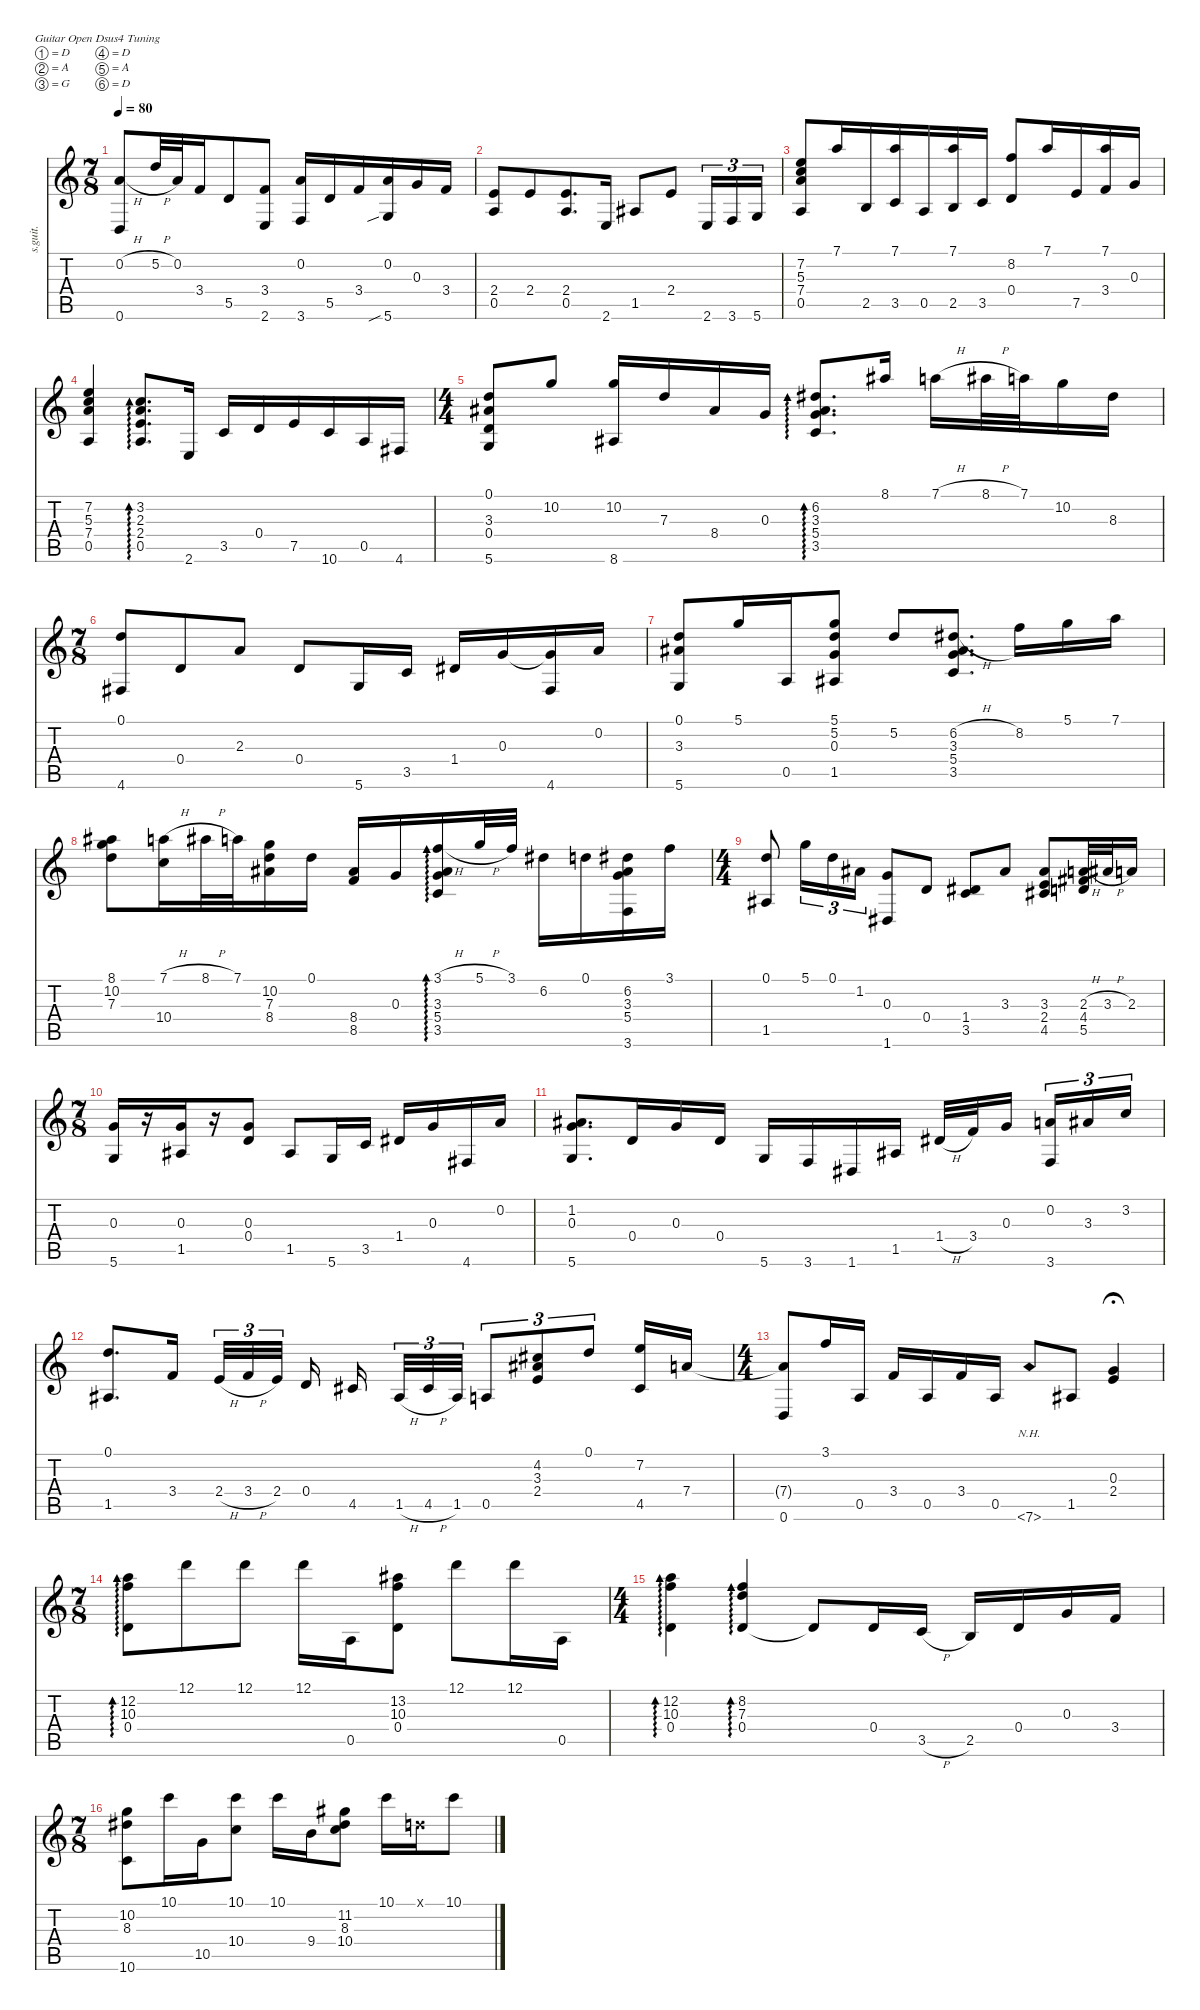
\defaultSystemsLayout 4
\hideDynamics
\bracketExtendMode nobrackets
\track ("Steel Guitar" "s.guit.") {instrument acousticguitarsteel}
\staff {score tabs}
\tuning (D4 A3 G3 D3 A2 D2)
\ts (7 8)
\tempo 80
\clef g2
\ks c
(0.2{h} 0.6).8{dy mf beam Up} 5.2{h}.32{beam Up} 0.2.32{beam Up} 3.4.16{beam Up} 5.5.8{beam Up} (3.4 2.6).8{beam Up} (3.6 0.2).16{beam Up} 5.5.16{beam Up} 3.4.16{beam Up} (0.2 5.6{sib}).16{beam Up} 0.3.16{beam Up} 3.4.16{beam Up} |
(2.4 0.5).8{beam Up} 2.4.8{beam Up} (2.4 0.5).8{d beam Up} 2.6.16{beam Up} 1.5{acc #}.8{beam Up} 2.4.8{beam Up} 2.6.16{tu (3 2) beam Up} 3.6.16{tu (3 2) beam Up} 5.6.16{tu (3 2) beam Up} |
(0.5 7.4 5.3 7.2).8{beam Up} 7.1.16{beam Up} 2.5.16{beam Up} (7.1 3.5).16{beam Up} 0.5.16{beam Up} (2.5 7.1).16{beam Up} 3.5.16{beam Up} (8.2 0.4).8{beam Up} 7.1.16{beam Up} 7.5.16{beam Up} (3.4 7.1).16{beam Up} 0.3.16{beam Up} |
(7.4 7.2 5.3 0.5).4{beam Up} (3.2 2.3 2.4 0.5).8{d ad 0 beam Up} 2.6.16{beam Up} 3.5.16{beam Up} 0.4.16{beam Up} 7.5.16{beam Up} 10.6.16{beam Up} 0.5.16{beam Up} 4.6{acc #}.16{beam Up} |
\ts (4 4)
\beaming (8 2 2 2 2)
(0.1 5.6 3.3{acc #} 0.4).8{beam Up} 10.2.8{beam Up} (10.2 8.6{acc #}).16{beam Up} 7.3.16{beam Up} 8.4{acc #}.16{beam Up} 0.3.16{beam Up} (6.2{acc #} 3.3{acc #} 5.4 3.5).8{d ad 0 beam Up} 8.1{acc #}.16{beam Up} 7.1{h}.16{beam Down} 8.1{h acc #}.32{beam Down} 7.1.32{beam Down} 10.2.16{beam Down} 8.3{acc #}.16{beam Down} |
\ts (7 8)
\beaming (8 3 2 2)
(0.1 4.6{acc #}).8{beam Up} 0.4.8{beam Up} 2.3.8{beam Up} 0.4.8{beam Up} 5.6.16{beam Up} 3.5.16{beam Up} 1.4{acc #}.16{beam Up} 0.3.16{beam Up} (4.6{acc #} 0.3{t}).16{beam Up} 0.2.16{beam Up} |
(5.6 0.1 3.3{acc #}).8{beam Up} 5.1.16{beam Up} 0.5.16{beam Up} (5.1 5.2 0.3 1.5{acc #}).8{beam Up} 5.2.8{beam Up} (6.2{h acc #} 3.3{acc #} 5.4 3.5).8{d beam Up} 8.2.16{beam Down} 5.1.16{beam Down} 7.1.16{beam Down} |
(8.1{acc #} 10.2 7.3).8{beam Down} (7.1{h} 10.4).16{beam Down} 8.1{h acc #}.32{beam Down} 7.1.32{beam Down} (10.2 7.3 8.4{acc #}).16{beam Down} 0.1.16{beam Down} (8.4{acc #} 8.5).16{beam Up} 0.3.16{beam Up} (3.1{h} 3.3{acc #} 5.4 3.5).16{ad 0 beam Up} 5.1{h}.32{beam Up} 3.1.32{beam Up} 6.2{acc #}.16{beam Down} 0.1.16{beam Down} (6.2{acc #} 3.3{acc #} 5.4 3.6).16{beam Down} 3.1.16{beam Down} |
\ts (4 4)
\beaming (8 2 2 2 2)
(0.1 1.5{acc #}).8{beam Up} 5.1.16{tu (3 2) beam Down} 0.1.16{tu (3 2) beam Down} 1.2{acc #}.16{tu (3 2) beam Down} (0.3 1.6{acc #}).8{beam Up} 0.4.8{beam Up} (1.4{acc #} 3.5).8{beam Up} 3.3{acc #}.8{beam Up} (3.3{acc #} 2.4 4.5{acc #}).8{beam Up} (2.3{h} 4.4{acc #} 5.5).32{beam Up} 3.3{h acc #}.32{beam Up} 2.3.16{beam Up} |
\ts (7 8)
\beaming (8 3 2 2)
(0.3 5.6).16{beam Up} r.16{beam Up} (0.3 1.5{acc #}).16{beam Up} r.16{beam Up} (0.3 0.4).8{beam Up} 1.5{acc #}.8{beam Up} 5.6.16{beam Up} 3.5.16{beam Up} 1.4{acc #}.16{beam Up} 0.3.16{beam Up} 4.6{acc #}.16{beam Up} 0.2.16{beam Up} |
(1.2{acc #} 0.3 5.6).8{d beam Up} 0.4.16{beam Up} 0.3.16{beam Up} 0.4.16{beam Up} 5.6.16{beam Up} 3.6.16{beam Up} 1.6{acc #}.16{beam Up} 1.5{acc #}.16{beam Up} 1.4{h acc #}.32{beam Up} 3.4.32{beam Up} 0.3.16{beam Up} (0.2 3.6).16{tu (3 2) beam Up} 3.3{acc #}.16{tu (3 2) beam Up} 3.2.16{tu (3 2) beam Up} |
(0.1 1.5{acc #}).8{d beam Up} 3.4.16{beam Up} 2.4{h}.32{tu (3 2) beam Up} 3.4{h}.32{tu (3 2) beam Up} 2.4.32{tu (3 2) beam Up} 0.4.16{beam Up} 4.5{acc #}.16{beam Up} 1.5{h acc #}.32{tu (3 2) beam Up} 4.5{h acc #}.32{tu (3 2) beam Up} 1.5{acc #}.32{tu (3 2) beam Up} 0.5.8{tu (3 2) beam Up} (3.3{acc #} 4.2{acc #} 2.4).8{tu (3 2) beam Up} 0.1.8{tu (3 2) beam Up} (7.2 4.5{acc #}).16{beam Up} 7.4.16{beam Up} |
\ts (4 4)
\beaming (8 2 2 2 2)
(7.4{t} 0.6).8{beam Up} 3.1.16{beam Up} 0.5.16{beam Up} 3.4.16{beam Up} 0.5.16{beam Up} 3.4.16{beam Up} 0.5.16{beam Up} 7.6{nh}.8{beam Up} 1.5{acc #}.8{beam Up} (2.4 0.3).4{fermata (medium 0.5) beam Up} |
\ts (7 8)
\beaming (8 3 2 2)
(12.2 10.3 0.4).8{ad 0 beam Down} 12.1.8{beam Down} 12.1.8{beam Down} 12.1.16{beam Down} 0.5.16{beam Down} (13.2{acc #} 10.3 0.4).8{beam Down} 12.1.8{beam Down} 12.1.16{beam Down} 0.5.16{beam Down} |
\ts (4 4)
\beaming (8 2 2 2 2)
(12.2 10.3 0.4).4{ad 0 beam Down} (8.2 7.3 0.4).4{ad 0 beam Up} 0.4{t}.8{beam Up} 0.4.16{beam Up} 3.5{h}.16{beam Up} 2.5.16{beam Up} 0.4.16{beam Up} 0.3.16{beam Up} 3.4.16{beam Up} |
\ts (7 8)
\beaming (8 3 2 2)
(10.2 8.3{acc #} 10.6).8{beam Down} 10.1.16{beam Down} 10.5.16{beam Down} (10.1 10.4).8{beam Down} 10.1.16{beam Down} 9.4.16{beam Down} (10.4 8.3{acc #} 11.2{acc #}).8{beam Down} 10.1.16{beam Down} 0.1{x}.16{beam Down} 10.1.8{beam Down}
